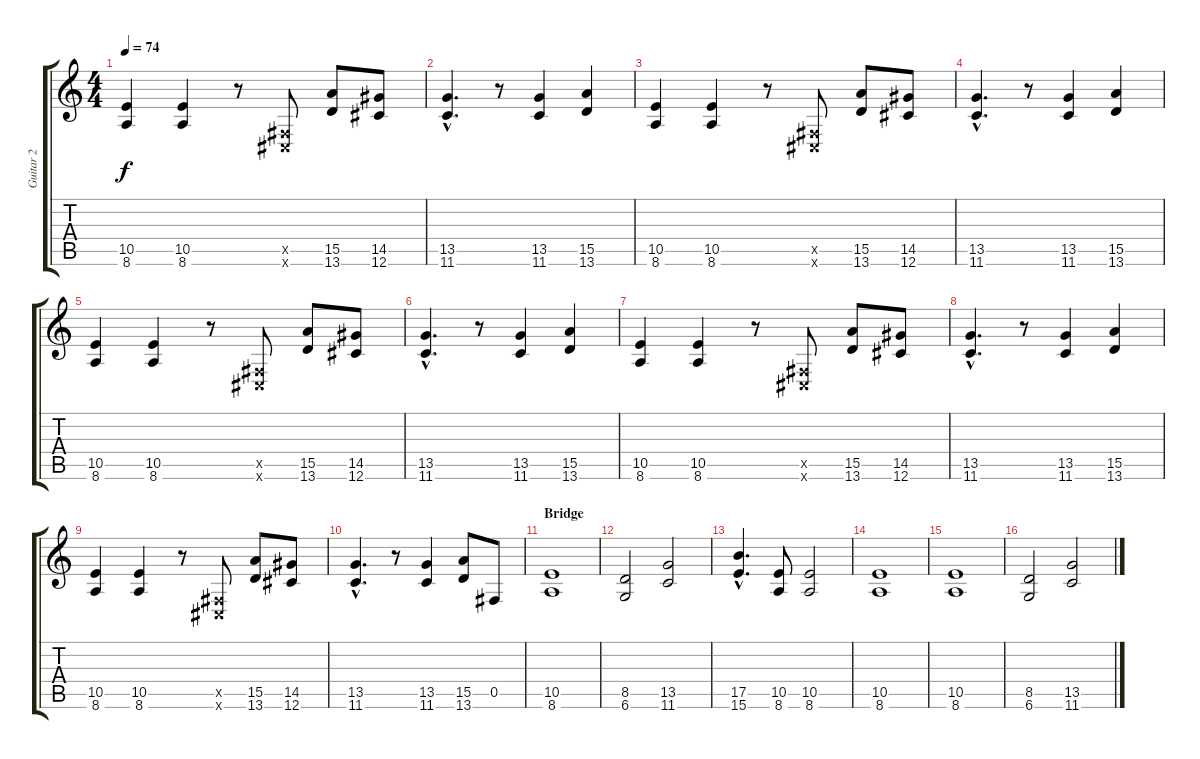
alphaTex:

\track ("Guitar 2" "Guitar 2") {instrument distortionguitar}
\staff {score tabs}
\tuning (Db4 Ab3 E3 B2 Gb2 Db2) {hide}
\ts (4 4)
\tempo 74
\clef g2
\ks c
(10.5 8.6).4{dy f} (10.5 8.6).4 r.8 (0.5{x} 0.6{x}).8 (15.5 13.6).8 (14.5 12.6).8 |
(13.5{hac} 11.6{hac}).4{d} r.8 (13.5 11.6).4 (15.5 13.6).4 |
(10.5 8.6).4 (10.5 8.6).4 r.8 (0.5{x} 0.6{x}).8 (15.5 13.6).8 (14.5 12.6).8 |
(13.5{hac} 11.6{hac}).4{d} r.8 (13.5 11.6).4 (15.5 13.6).4 |
(10.5 8.6).4 (10.5 8.6).4 r.8 (0.5{x} 0.6{x}).8 (15.5 13.6).8 (14.5 12.6).8 |
(13.5{hac} 11.6{hac}).4{d} r.8 (13.5 11.6).4 (15.5 13.6).4 |
(10.5 8.6).4 (10.5 8.6).4 r.8 (0.5{x} 0.6{x}).8 (15.5 13.6).8 (14.5 12.6).8 |
(13.5{hac} 11.6{hac}).4{d} r.8 (13.5 11.6).4 (15.5 13.6).4 |
(10.5 8.6).4 (10.5 8.6).4 r.8 (0.5{x} 0.6{x}).8 (15.5 13.6).8 (14.5 12.6).8 |
(13.5{hac} 11.6{hac}).4{d} r.8 (13.5 11.6).4 (15.5 13.6).8 0.5.8 |
\section ("" "Bridge")
(10.5 8.6).1 |
(8.5 6.6).2 (13.5 11.6).2 |
(17.5{hac} 15.6{hac}).4{d} (10.5 8.6).8 (10.5 8.6).2 |
(10.5 8.6).1 |
(10.5 8.6).1 |
(8.5 6.6).2 (13.5 11.6).2
